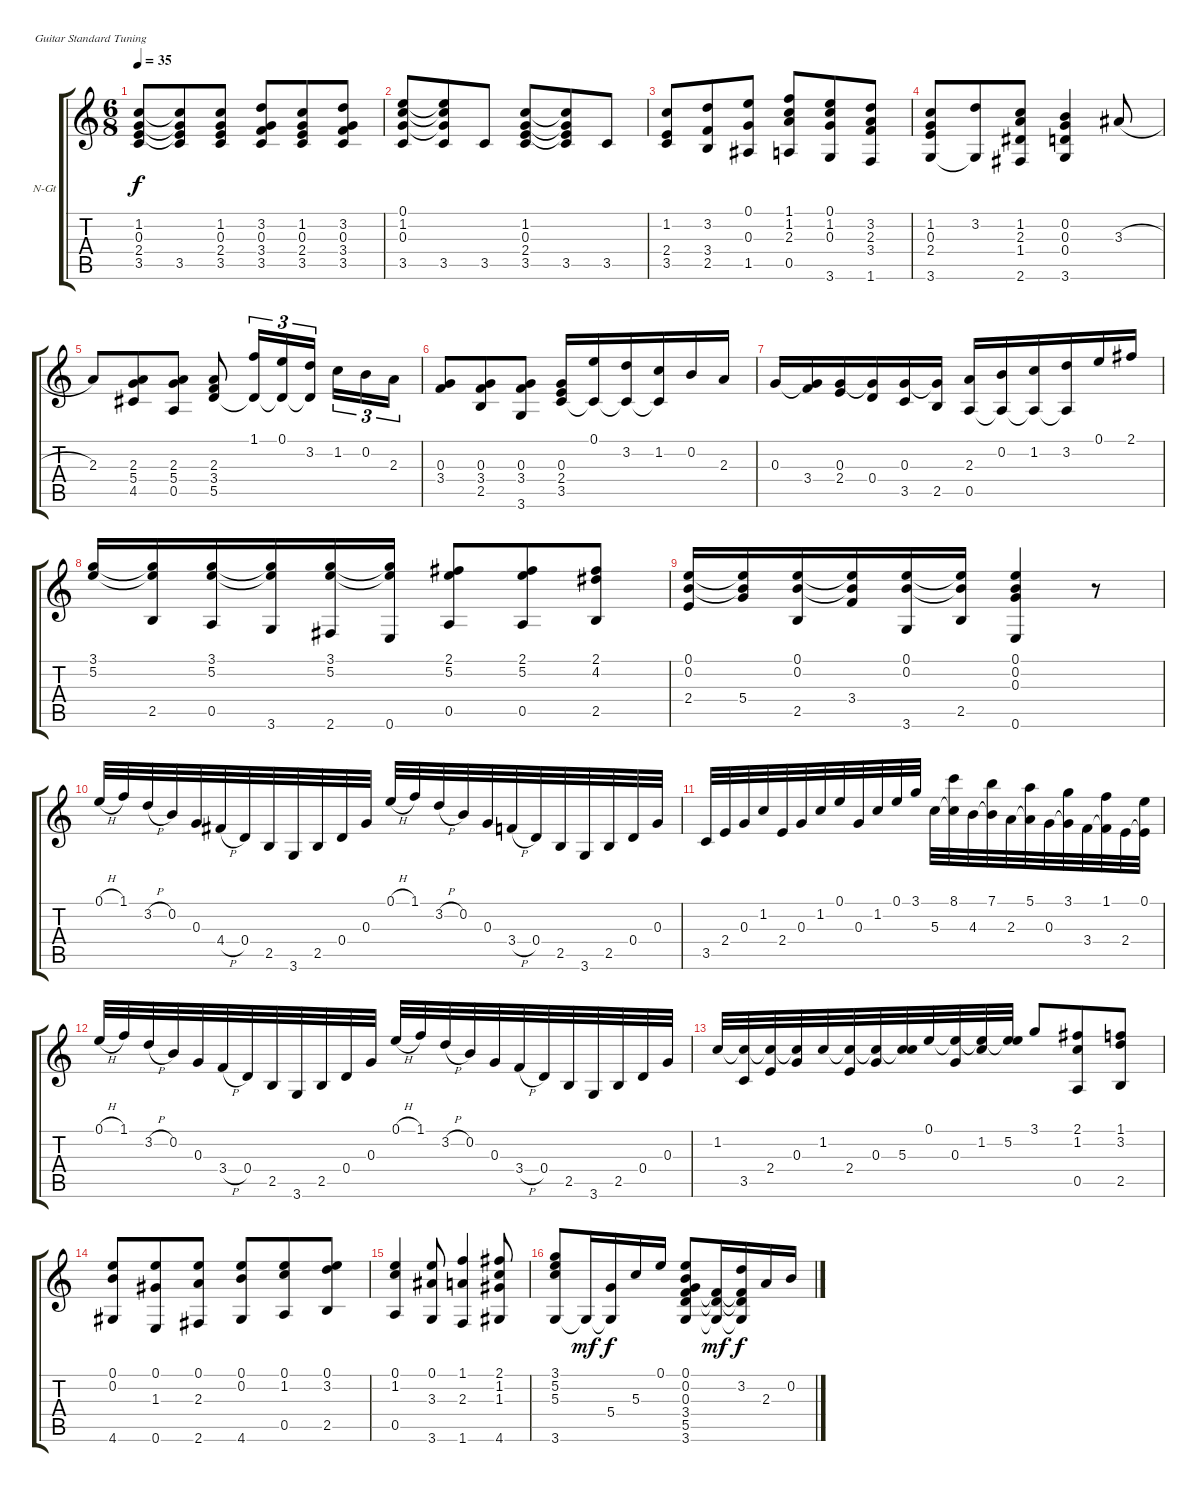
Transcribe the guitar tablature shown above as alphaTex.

\bracketExtendMode groupsimilarinstruments
\firstSystemTrackNameOrientation horizontal
\otherSystemsTrackNameOrientation horizontal
\track ("Guitar" "N-Gt") {instrument acousticguitarnylon}
\staff {score tabs}
\tuning (E4 B3 G3 D3 A2 E2)
\ts (6 8)
\tempo 35
\clef g2
\ks c
(1.2 0.3 2.4 3.5).8{dy f instrument acousticguitarnylon} (1.2{t} 0.3{t} 2.4{t} 3.5).8 (1.2 0.3 2.4 3.5).8 (3.2 0.3 3.4 3.5).8 (1.2 0.3 2.4 3.5).8 (3.2 0.3 3.4 3.5).8 |
(0.1 1.2 0.3 3.5).8 (0.1{t} 1.2{t} 0.3{t} 3.5).8 3.5.8 (1.2 0.3 2.4 3.5).8 (1.2{t} 0.3{t} 2.4{t} 3.5).8 3.5.8 |
(1.2 2.4 3.5).8 (3.2 3.4 2.5).8 (0.1 0.3 1.5).8 (1.1 1.2 2.3 0.5).8 (0.1 1.2 0.3 3.6).8 (3.2 2.3 3.4 1.6).8 |
(1.2 0.3 2.4 3.6).8 (3.2 3.6{t}).8 (1.2 2.3 1.4 2.6).8 (0.2 0.3 0.4 3.6).4 3.3{h}.8 |
2.3.8 (2.3 5.4 4.5).8 (2.3 5.4 0.5).8 (2.3 3.4 5.5).8 (1.1 5.5{t}).16{tu (3 2)} (0.1 5.5{t}).16{tu (3 2)} (3.2 5.5{t}).16{tu (3 2)} 1.2.16{tu (3 2)} 0.2.16{tu (3 2)} 2.3.16{tu (3 2)} |
(0.3 3.4).8 (0.3 3.4 2.5).8 (0.3 3.4 3.6).8 (0.3 2.4 3.5).16 (0.1 3.5{t}).16 (3.2 3.5{t}).16 (1.2 3.5{t}).16 0.2.16 2.3.16 |
0.3.16 (0.3{t} 3.4).16 (0.3 2.4).16 (0.3{t} 0.4).16 (0.3 3.5).16 (0.3{t} 2.5).16 (2.3 0.5).16 (0.2 0.5{t}).16 (1.2 0.5{t}).16 (3.2 0.5{t}).16 0.1.16 2.1.16 |
(3.1 5.2).16 (3.1{t} 5.2{t} 2.5).16 (3.1 5.2 0.5).16 (3.1{t} 5.2{t} 3.6).16 (3.1 5.2 2.6).16 (3.1{t} 5.2{t} 0.6).16 (2.1 5.2 0.5).8 (2.1 5.2 0.5).8 (2.1 4.2 2.5).8 |
(0.1 0.2 2.4).16 (0.1{t} 0.2{t} 5.4).16 (0.1 0.2 2.5).16 (0.1{t} 0.2{t} 3.4).16 (0.1 0.2 3.6).16 (0.1{t} 0.2{t} 2.5).16 (0.1 0.2 0.3 0.6).4 r.8 |
0.1{h}.32 1.1.32 3.2{h}.32 0.2.32 0.3.32 4.4{h}.32 0.4.32 2.5.32 3.6.32 2.5.32 0.4.32 0.3.32 0.1{h}.32 1.1.32 3.2{h}.32 0.2.32 0.3.32 3.4{h}.32 0.4.32 2.5.32 3.6.32 2.5.32 0.4.32 0.3.32 |
3.5.32 2.4.32 0.3.32 1.2.32 2.4.32 0.3.32 1.2.32 0.1.32 0.3.32 1.2.32 0.1.32 3.1.32 5.3.32 (8.1 5.3{t}).32 4.3.32 (7.1 4.3{t}).32 2.3.32 (5.1 2.3{t}).32 0.3.32 (3.1 0.3{t}).32 3.4.32 (1.1 3.4{t}).32 2.4.32 (0.1 2.4{t}).32 |
0.1{h}.32 1.1.32 3.2{h}.32 0.2.32 0.3.32 3.4{h}.32 0.4.32 2.5.32 3.6.32 2.5.32 0.4.32 0.3.32 0.1{h}.32 1.1.32 3.2{h}.32 0.2.32 0.3.32 3.4{h}.32 0.4.32 2.5.32 3.6.32 2.5.32 0.4.32 0.3.32 |
1.2.32 (3.5 1.2{t}).32 (2.4 1.2{t}).32 (1.2{t} 0.3).32 1.2.32 (2.4 1.2{t}).32 (0.3 1.2{t}).32 (1.2{t} 5.3).32 0.1.32 (0.3 0.1{t}).32 (1.2 0.1{t}).32 (0.1{t} 5.2).32 3.1.8 (2.1 1.2 0.5).8 (1.1 3.2 2.5).8 |
(0.1 0.2 4.6).8 (0.1 1.3 0.6).8 (0.1 2.3 2.6).8 (0.1 0.2 4.6).8 (0.1 1.2 0.5).8 (0.1 3.2 2.5).8 |
(0.1 1.2 0.5).4 (0.1 3.3 3.6).8 (1.1 2.3 1.6).4 (2.1 1.2 1.3 4.6).8 |
(3.1 5.2 5.3 3.6).8 3.6{t}.16{dy mf} (5.4 3.6{t}).16{dy f} 5.3.16 0.1.16 (0.1 0.2 0.3 3.4 5.5 3.6).8 (3.4{t} 5.5{t} 3.6{t}).16{dy mf} (3.2 3.4{t} 5.5{t} 3.6{t}).16{dy f} 2.3.16 0.2.16
